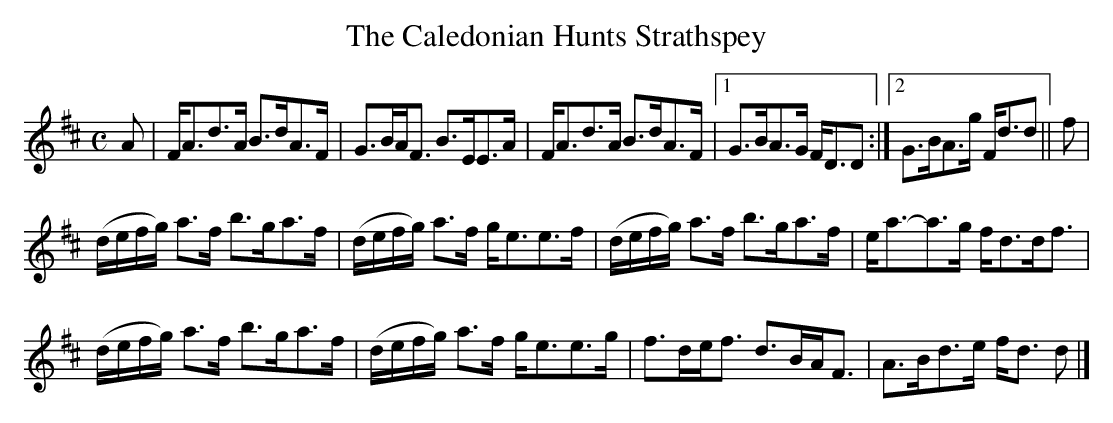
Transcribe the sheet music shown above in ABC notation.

X:1
T:The Caledonian Hunts Strathspey
L:1/8
M:C
K:D
A|F<Ad>A B>dA>F|G>BA<F B>EE>A|F<Ad>A B>dA>F|1G>BA>G F<DD:|2G>BA>g F<dd||f|
(d/e/f/g/) a>f b>ga>f|(d/e/f/g/) a>f g<ee>f|(d/e/f/g/) a>f b>ga>f|e<a-a>g f<dd<f|
(d/e/f/g/) a>f b>ga>f|(d/e/f/g/) a>f g<ee>g|f>de<f d>BA<F|A>Bd>e f<d d|]
